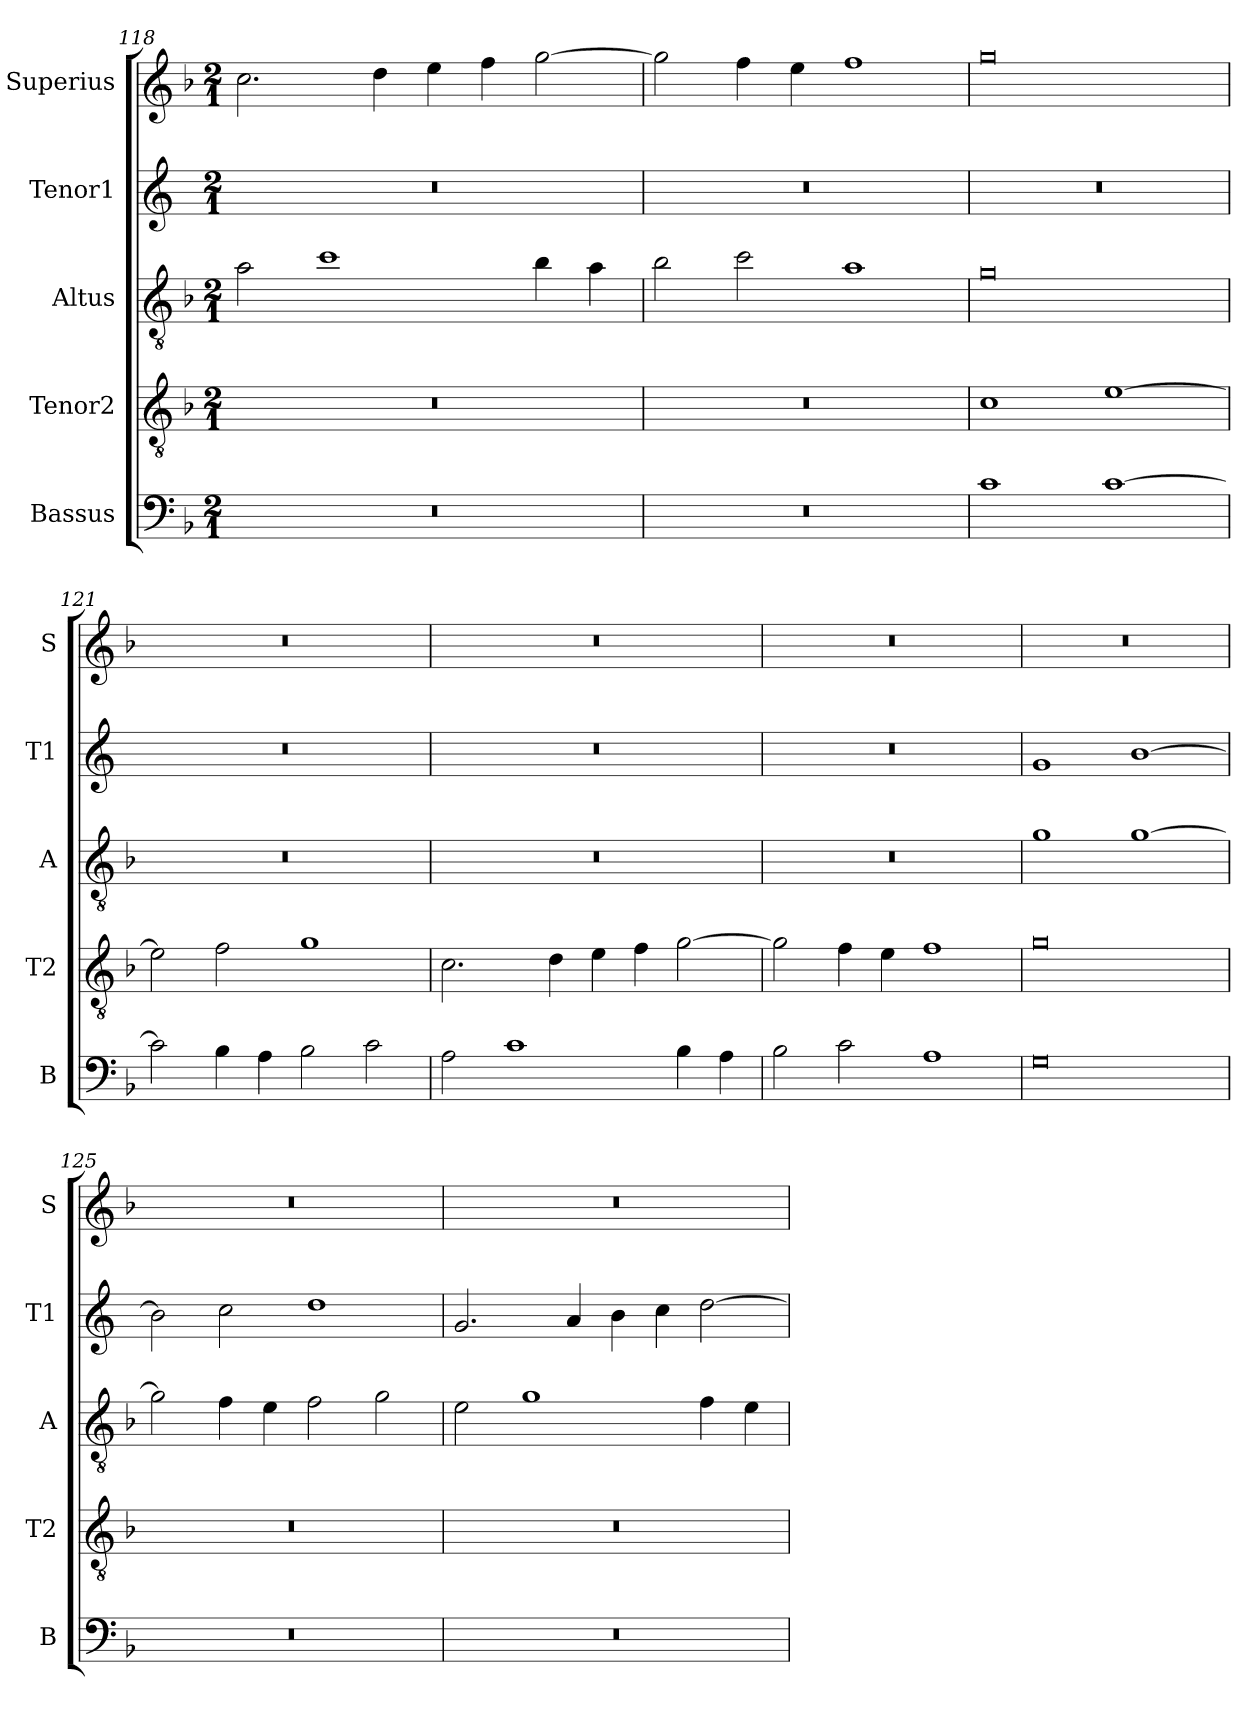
**kern	**kern	**kern	**kern	**kern
*part5	*part4	*part3	*part2	*part1
*staff5	*staff4	*staff3	*staff2	*staff1
*I"Bassus	*I"Tenor2	*I"Altus	*I"Tenor1	*I"Superius
*I'B	*I'T2	*I'A	*I'T1	*I'S
*clefF4	*clefGv2	*clefGv2	*clefG2	*clefG2
*k[b-]	*k[b-]	*k[b-]	*k[]	*k[b-]
*M2/1	*M2/1	*M2/1	*M2/1	*M2/1
=118	=118	=118	=118	=118
0r	0r	2a\	0r	2.cc\
.	.	1cc	.	.
.	.	.	.	4dd\
.	.	.	.	4ee\
.	.	.	.	4ff\
.	.	4b-\	.	[2gg\
.	.	4a\	.	.
=119	=119	=119	=119	=119
0r	0r	2b-\	0r	2gg\]
.	.	2cc\	.	4ff\
.	.	.	.	4ee\
.	.	1a	.	1ff
=120	=120	=120	=120	=120
1c	1c	0g	0r	0gg
[1c	[1e	.	.	.
=121	=121	=121	=121	=121
2c\]	2e\]	0r	0r	0r
4B-\	2f\	.	.	.
4A\	.	.	.	.
2B-\	1g	.	.	.
2c\	.	.	.	.
=122	=122	=122	=122	=122
2A\	2.c\	0r	0r	0r
1c	.	.	.	.
.	4d\	.	.	.
.	4e\	.	.	.
.	4f\	.	.	.
4B-\	[2g\	.	.	.
4A\	.	.	.	.
=123	=123	=123	=123	=123
2B-\	2g\]	0r	0r	0r
2c\	4f\	.	.	.
.	4e\	.	.	.
1A	1f	.	.	.
=124	=124	=124	=124	=124
0G	0g	1g	1g	0r
.	.	[1g	[1b	.
=125	=125	=125	=125	=125
0r	0r	2g\]	2b\]	0r
.	.	4f\	2cc\	.
.	.	4e\	.	.
.	.	2f\	1dd	.
.	.	2g\	.	.
=126	=126	=126	=126	=126
0r	0r	2e\	2.g/	0r
.	.	1g	.	.
.	.	.	4a/	.
.	.	.	4b\	.
.	.	.	4cc\	.
.	.	4f\	[2dd\	.
.	.	4e\	.	.
=	=	=	=	=
*-	*-	*-	*-	*-
